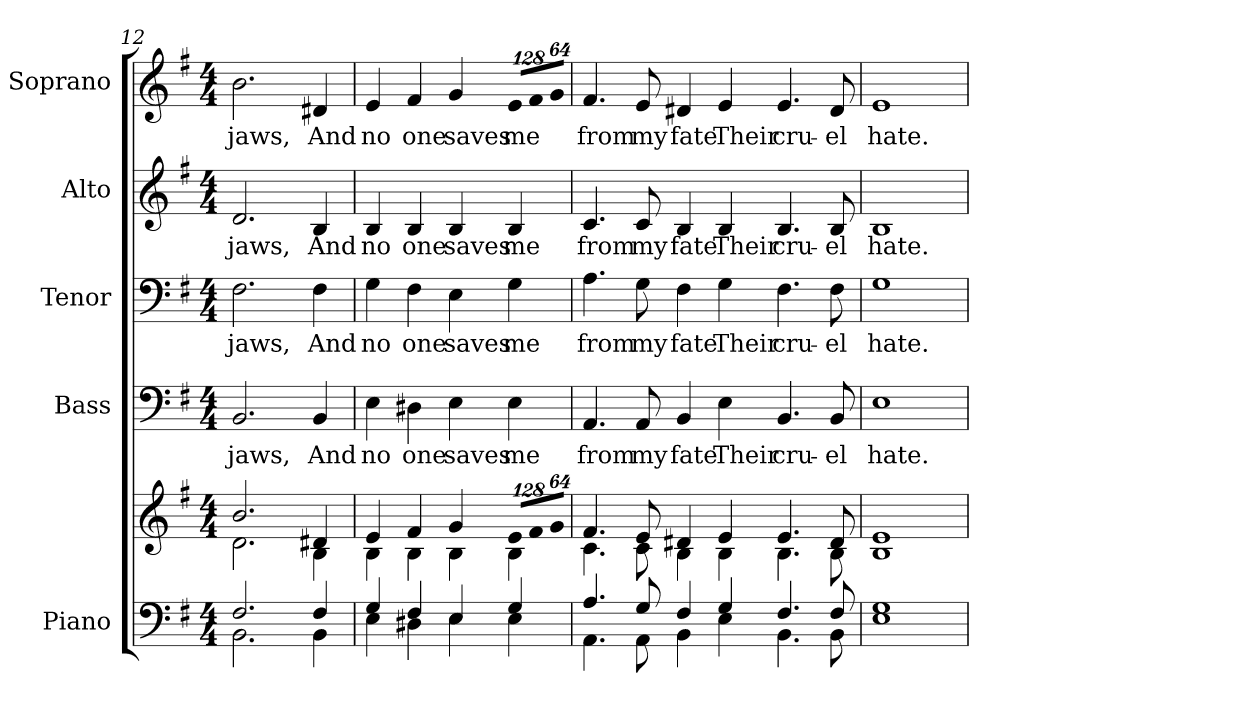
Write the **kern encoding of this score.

**kern	**kern	**kern	**text	**kern	**text	**kern	**text	**kern	**text
*part5	*part5	*part4	*part4	*part3	*part3	*part2	*part2	*part1	*part1
*staff6	*staff5	*staff4	*staff4	*staff3	*staff3	*staff2	*staff2	*staff1	*staff1
*I"Piano	*	*I"Bass	*	*I"Tenor	*	*I"Alto	*	*I"Soprano	*
*I'Pno.	*	*I'B.	*	*I'T.	*	*I'A.	*	*I'S.	*
*clefF4	*clefG2	*clefF4	*	*clefF4	*	*clefG2	*	*clefG2	*
*k[f#]	*k[f#]	*k[f#]	*	*k[f#]	*	*k[f#]	*	*k[f#]	*
*G:	*G:	*G:	*	*G:	*	*G:	*	*G:	*
*M4/4	*M4/4	*M4/4	*	*M4/4	*	*M4/4	*	*M4/4	*
=12	=12	=12	=12	=12	=12	=12	=12	=12	=12
*^	*^	*	*	*	*	*	*	*	*
!	!	!	!	!	!LO:LY:b:color=#000000	!	!	!	!	!	!
!	!	!	!	!	!	!	!LO:LY:b:color=#000000	!	!	!	!
!	!	!	!	!	!	!	!	!	!LO:LY:b:color=#000000	!	!
!	!	!	!	!	!	!	!	!	!	!	!LO:LY:b:color=#000000
2.F#i/	2.BBi\	2.bi/	2.di\	2.BBi/	jaws,	2.F#i\	jaws,	2.di/	jaws,	2.bi\	jaws,
!	!	!	!	!	!LO:LY:b:color=#000000	!	!	!	!	!	!
!	!	!	!	!	!	!	!LO:LY:b:color=#000000	!	!	!	!
!	!	!	!	!	!	!	!	!	!LO:LY:b:color=#000000	!	!
!	!	!	!	!	!	!	!	!	!	!	!LO:LY:b:color=#000000
4F#i/	4BBi\	4d#Xi/	4Bi\	4BBi/	And	4F#i\	And	4Bi/	And	4d#Xi/	And
!!LO:PB:g=z
=13	=13	=13	=13	=13	=13	=13	=13	=13	=13	=13	=13
!	!	!	!	!	!LO:LY:b:color=#000000	!	!	!	!	!	!
!	!	!	!	!	!	!	!LO:LY:b:color=#000000	!	!	!	!
!	!	!	!	!	!	!	!	!	!LO:LY:b:color=#000000	!	!
!	!	!	!	!	!	!	!	!	!	!	!LO:LY:b:color=#000000
4Gi/	4Ei\	4ei/	4Bi\	4Ei\	no	4Gi\	no	4Bi/	no	4ei/	no
!	!	!	!	!	!LO:LY:b:color=#000000	!	!	!	!	!	!
!	!	!	!	!	!	!	!LO:LY:b:color=#000000	!	!	!	!
!	!	!	!	!	!	!	!	!	!LO:LY:b:color=#000000	!	!
!	!	!	!	!	!	!	!	!	!	!	!LO:LY:b:color=#000000
4F#i/	4D#Xi\	4f#i/	4Bi\	4D#Xi\	one	4F#i\	one	4Bi/	one	4f#i/	one
!	!	!	!	!	!LO:LY:b:color=#000000	!	!	!	!	!	!
!	!	!	!	!	!	!	!LO:LY:b:color=#000000	!	!	!	!
!	!	!	!	!	!	!	!	!	!LO:LY:b:color=#000000	!	!
!	!	!	!	!	!	!	!	!	!	!	!LO:LY:b:color=#000000
4Ei/	4Ei\	4gi/	4Bi\	4Ei\	saves	4Ei\	saves	4Bi/	saves	4gi/	saves
*	*	*Xbrackettup	*	*	*	*	*	*	*	*	*
!	!	!LO:N:vis=8	!	!	!	!	!	!	!	!	!
!	!	!	!	!	!LO:LY:b:color=#000000	!	!	!	!	!	!
!	!	!	!	!	!	!	!LO:LY:b:color=#000000	!	!	!	!
!	!	!	!	!	!	!	!	!	!LO:LY:b:color=#000000	!	!
*	*	*	*	*	*	*	*	*	*	*Xbrackettup	*
!	!	!	!	!	!	!	!	!	!	!LO:N:vis=8	!
!	!	!	!	!	!	!	!	!	!	!	!LO:LY:b:color=#000000
4Gi/	4Ei\	1024%85ei/L	4Bi\	4Ei\	me	4Gi\	me	4Bi/	me	1024%85ei/L	me
!	!	!LO:N:vis=8	!	!	!	!	!	!	!	!LO:N:vis=8	!
.	.	1024%85f#i/	.	.	.	.	.	.	.	1024%85f#i/	.
!	!	!LO:N:vis=8	!	!	!	!	!	!	!	!LO:N:vis=8	!
.	.	512%43gi/J	.	.	.	.	.	.	.	512%43gi/J	.
=14	=14	=14	=14	=14	=14	=14	=14	=14	=14	=14	=14
!	!	!	!	!	!LO:LY:b:color=#000000	!	!	!	!	!	!
!	!	!	!	!	!	!	!LO:LY:b:color=#000000	!	!	!	!
!	!	!	!	!	!	!	!	!	!LO:LY:b:color=#000000	!	!
!	!	!	!	!	!	!	!	!	!	!	!LO:LY:b:color=#000000
4.Ai/	4.AAi\	4.f#i/	4.ci\	4.AAi/	from	4.Ai\	from	4.ci/	from	4.f#i/	from
!	!	!	!	!	!LO:LY:b:color=#000000	!	!	!	!	!	!
!	!	!	!	!	!	!	!LO:LY:b:color=#000000	!	!	!	!
!	!	!	!	!	!	!	!	!	!LO:LY:b:color=#000000	!	!
!	!	!	!	!	!	!	!	!	!	!	!LO:LY:b:color=#000000
8Gi/	8AAi\	8ei/	8ci\	8AAi/	my	8Gi\	my	8ci/	my	8ei/	my
!	!	!	!	!	!LO:LY:b:color=#000000	!	!	!	!	!	!
!	!	!	!	!	!	!	!LO:LY:b:color=#000000	!	!	!	!
!	!	!	!	!	!	!	!	!	!LO:LY:b:color=#000000	!	!
!	!	!	!	!	!	!	!	!	!	!	!LO:LY:b:color=#000000
4F#i/	4BBi\	4d#Xi/	4Bi\	4BBi/	fate	4F#i\	fate	4Bi/	fate	4d#Xi/	fate
!	!	!	!	!	!LO:LY:b:color=#000000	!	!	!	!	!	!
!	!	!	!	!	!	!	!LO:LY:b:color=#000000	!	!	!	!
!	!	!	!	!	!	!	!	!	!LO:LY:b:color=#000000	!	!
!	!	!	!	!	!	!	!	!	!	!	!LO:LY:b:color=#000000
4Gi/	4Ei\	4ei/	4Bi\	4Ei\	Their	4Gi\	Their	4Bi/	Their	4ei/	Their
!	!	!	!	!	!LO:LY:b:color=#000000	!	!	!	!	!	!
!	!	!	!	!	!	!	!LO:LY:b:color=#000000	!	!	!	!
!	!	!	!	!	!	!	!	!	!LO:LY:b:color=#000000	!	!
!	!	!	!	!	!	!	!	!	!	!	!LO:LY:b:color=#000000
4.F#i/	4.BBi\	4.ei/	4.Bi\	4.BBi/	cru-	4.F#i\	cru-	4.Bi/	cru-	4.ei/	cru-
!	!	!	!	!	!LO:LY:b:color=#000000	!	!	!	!	!	!
!	!	!	!	!	!	!	!LO:LY:b:color=#000000	!	!	!	!
!	!	!	!	!	!	!	!	!	!LO:LY:b:color=#000000	!	!
!	!	!	!	!	!	!	!	!	!	!	!LO:LY:b:color=#000000
8F#i/	8BBi\	8d#i/	8Bi\	8BBi/	-el	8F#i\	-el	8Bi/	-el	8d#i/	-el
!!LO:PB:g=z
=15	=15	=15	=15	=15	=15	=15	=15	=15	=15	=15	=15
!	!	!	!	!	!LO:LY:b:color=#000000	!	!	!	!	!	!
!	!	!	!	!	!	!	!LO:LY:b:color=#000000	!	!	!	!
!	!	!	!	!	!	!	!	!	!LO:LY:b:color=#000000	!	!
!	!	!	!	!	!	!	!	!	!	!	!LO:LY:b:color=#000000
1Gi	1Ei	1ei	1Bi	1Ei	hate.	1Gi	hate.	1Bi	hate.	1ei	hate.
*v	*v	*	*	*	*	*	*	*	*	*	*
*	*v	*v	*	*	*	*	*	*	*	*
=	=	=	=	=	=	=	=	=	=
*-	*-	*-	*-	*-	*-	*-	*-	*-	*-
